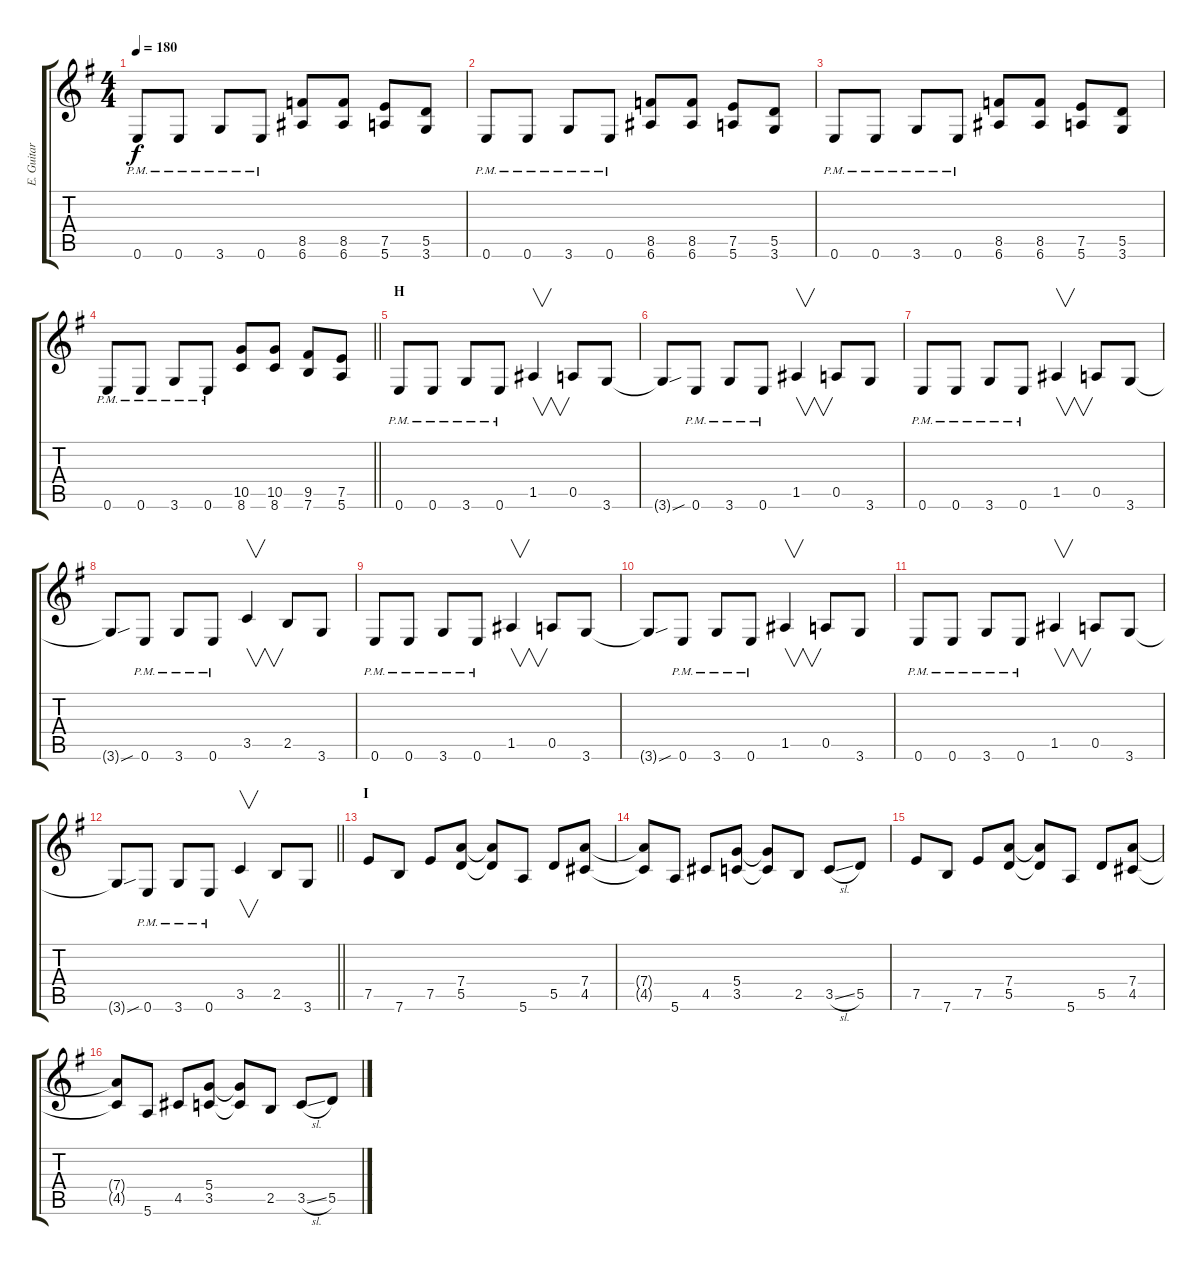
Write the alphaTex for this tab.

\track ("E. Guitar I" "E. Guitar ") {instrument overdrivenguitar}
\staff {score tabs}
\tuning (E4 B3 G3 D3 A2 E2) {hide}
\ts (4 4)
\tempo 180
\clef g2
\ks g
0.6{pm}.8{dy f} 0.6{pm}.8 3.6{pm}.8 0.6{pm}.8 (8.5 6.6).8 (8.5 6.6).8 (7.5 5.6).8 (5.5 3.6).8 |
0.6{pm}.8 0.6{pm}.8 3.6{pm}.8 0.6{pm}.8 (8.5 6.6).8 (8.5 6.6).8 (7.5 5.6).8 (5.5 3.6).8 |
0.6{pm}.8 0.6{pm}.8 3.6{pm}.8 0.6{pm}.8 (8.5 6.6).8 (8.5 6.6).8 (7.5 5.6).8 (5.5 3.6).8 |
\barLineRight lightlight
0.6{pm}.8 0.6{pm}.8 3.6{pm}.8 0.6{pm}.8 (10.5 8.6).8 (10.5 8.6).8 (9.5 7.6).8 (7.5 5.6).8 |
\section ("" "H")
0.6{pm}.8 0.6{pm}.8 3.6{pm}.8 0.6{pm}.8 1.5.4{v} 0.5.8 3.6.8 |
3.6{sou t}.8 0.6{pm}.8 3.6{pm}.8 0.6{pm}.8 1.5.4{v} 0.5.8 3.6.8 |
0.6{pm}.8 0.6{pm}.8 3.6{pm}.8 0.6{pm}.8 1.5.4{v} 0.5.8 3.6.8 |
3.6{sou t}.8 0.6{pm}.8 3.6{pm}.8 0.6{pm}.8 3.5.4{v} 2.5.8 3.6.8 |
0.6{pm}.8 0.6{pm}.8 3.6{pm}.8 0.6{pm}.8 1.5.4{v} 0.5.8 3.6.8 |
3.6{sou t}.8 0.6{pm}.8 3.6{pm}.8 0.6{pm}.8 1.5.4{v} 0.5.8 3.6.8 |
0.6{pm}.8 0.6{pm}.8 3.6{pm}.8 0.6{pm}.8 1.5.4{v} 0.5.8 3.6.8 |
\barLineRight lightlight
3.6{sou t}.8 0.6{pm}.8 3.6{pm}.8 0.6{pm}.8 3.5.4{v} 2.5.8 3.6.8 |
\section ("" "I")
7.5.8 7.6.8 7.5.8 (7.4 5.5).8 (7.4{t} 5.5{t}).8 5.6.8 5.5.8 (7.4 4.5).8 |
(7.4{t} 4.5{t}).8 5.6.8 4.5.8 (5.4 3.5).8 (5.4{t} 3.5{t}).8 2.5.8 3.5{sl}.8 5.5.8 |
7.5.8 7.6.8 7.5.8 (7.4 5.5).8 (7.4{t} 5.5{t}).8 5.6.8 5.5.8 (7.4 4.5).8 |
(7.4{t} 4.5{t}).8 5.6.8 4.5.8 (5.4 3.5).8 (5.4{t} 3.5{t}).8 2.5.8 3.5{sl}.8 5.5.8
